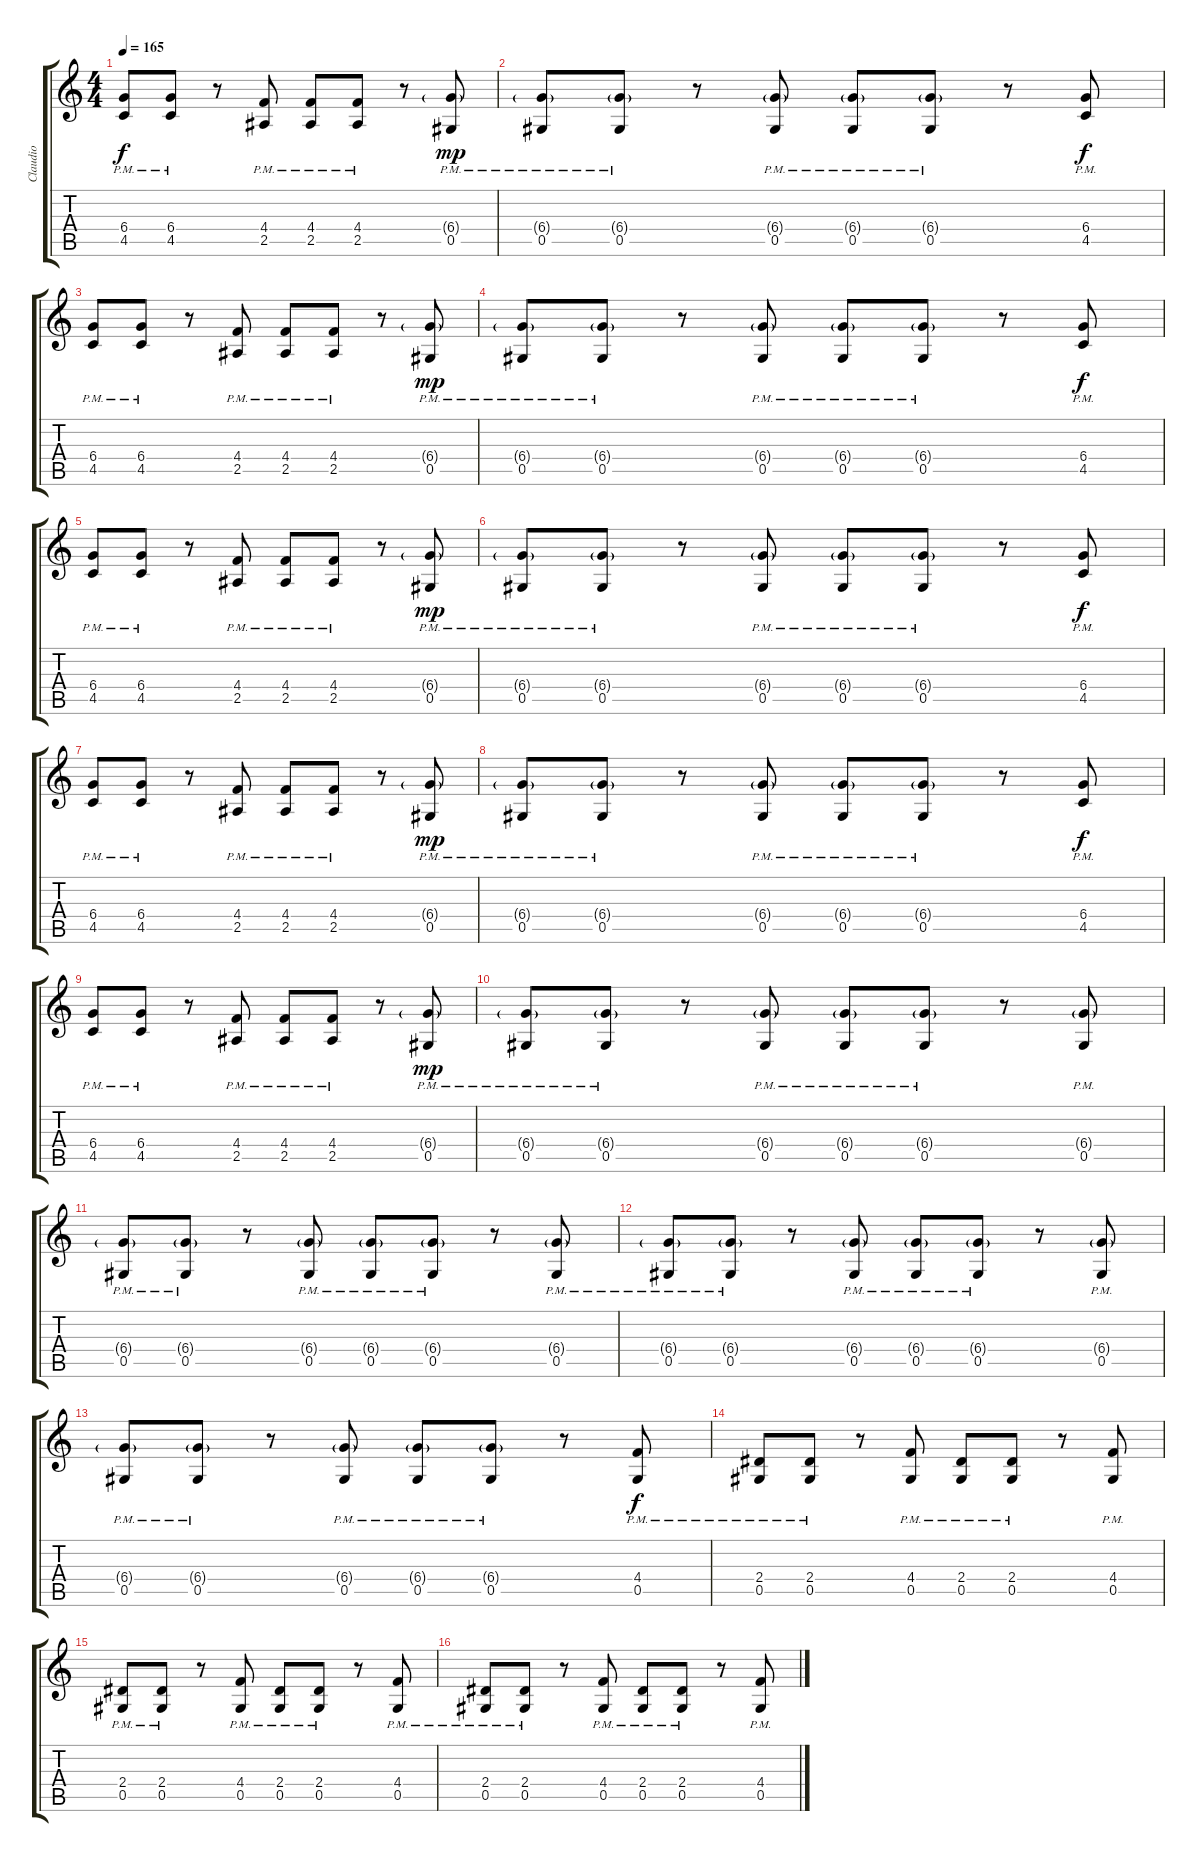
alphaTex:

\track ("Claudio" "Claudio") {instrument overdrivenguitar}
\staff {score tabs}
\tuning (Eb4 Bb3 Gb3 Db3 Ab2 Eb2) {hide}
\ts (4 4)
\tempo 165
\clef g2
\ks c
(6.4{pm} 4.5{pm}).8{dy f} (6.4{pm} 4.5{pm}).8 r.8 (4.4{pm} 2.5{pm}).8 (4.4{pm} 2.5{pm}).8 (4.4{pm} 2.5{pm}).8 r.8 (6.4{g pm} 0.5{pm}).8{dy mp} |
(6.4{g pm} 0.5{pm}).8 (6.4{g pm} 0.5{pm}).8 r.8 (6.4{g pm} 0.5{pm}).8 (6.4{g pm} 0.5{pm}).8 (6.4{g pm} 0.5{pm}).8 r.8 (6.4{pm} 4.5{pm}).8{dy f} |
(6.4{pm} 4.5{pm}).8 (6.4{pm} 4.5{pm}).8 r.8 (4.4{pm} 2.5{pm}).8 (4.4{pm} 2.5{pm}).8 (4.4{pm} 2.5{pm}).8 r.8 (6.4{g pm} 0.5{pm}).8{dy mp} |
(6.4{g pm} 0.5{pm}).8 (6.4{g pm} 0.5{pm}).8 r.8 (6.4{g pm} 0.5{pm}).8 (6.4{g pm} 0.5{pm}).8 (6.4{g pm} 0.5{pm}).8 r.8 (6.4{pm} 4.5{pm}).8{dy f} |
(6.4{pm} 4.5{pm}).8 (6.4{pm} 4.5{pm}).8 r.8 (4.4{pm} 2.5{pm}).8 (4.4{pm} 2.5{pm}).8 (4.4{pm} 2.5{pm}).8 r.8 (6.4{g pm} 0.5{pm}).8{dy mp} |
(6.4{g pm} 0.5{pm}).8 (6.4{g pm} 0.5{pm}).8 r.8 (6.4{g pm} 0.5{pm}).8 (6.4{g pm} 0.5{pm}).8 (6.4{g pm} 0.5{pm}).8 r.8 (6.4{pm} 4.5{pm}).8{dy f} |
(6.4{pm} 4.5{pm}).8 (6.4{pm} 4.5{pm}).8 r.8 (4.4{pm} 2.5{pm}).8 (4.4{pm} 2.5{pm}).8 (4.4{pm} 2.5{pm}).8 r.8 (6.4{g pm} 0.5{pm}).8{dy mp} |
(6.4{g pm} 0.5{pm}).8 (6.4{g pm} 0.5{pm}).8 r.8 (6.4{g pm} 0.5{pm}).8 (6.4{g pm} 0.5{pm}).8 (6.4{g pm} 0.5{pm}).8 r.8 (6.4{pm} 4.5{pm}).8{dy f} |
(6.4{pm} 4.5{pm}).8 (6.4{pm} 4.5{pm}).8 r.8 (4.4{pm} 2.5{pm}).8 (4.4{pm} 2.5{pm}).8 (4.4{pm} 2.5{pm}).8 r.8 (6.4{g pm} 0.5{pm}).8{dy mp} |
(6.4{g pm} 0.5{pm}).8 (6.4{g pm} 0.5{pm}).8 r.8 (6.4{g pm} 0.5{pm}).8 (6.4{g pm} 0.5{pm}).8 (6.4{g pm} 0.5{pm}).8 r.8 (6.4{g pm} 0.5{pm}).8 |
(6.4{g pm} 0.5{pm}).8 (6.4{g pm} 0.5{pm}).8 r.8 (6.4{g pm} 0.5{pm}).8 (6.4{g pm} 0.5{pm}).8 (6.4{g pm} 0.5{pm}).8 r.8 (6.4{g pm} 0.5{pm}).8 |
(6.4{g pm} 0.5{pm}).8 (6.4{g pm} 0.5{pm}).8 r.8 (6.4{g pm} 0.5{pm}).8 (6.4{g pm} 0.5{pm}).8 (6.4{g pm} 0.5{pm}).8 r.8 (6.4{g pm} 0.5{pm}).8 |
(6.4{g pm} 0.5{pm}).8 (6.4{g pm} 0.5{pm}).8 r.8 (6.4{g pm} 0.5{pm}).8 (6.4{g pm} 0.5{pm}).8 (6.4{g pm} 0.5{pm}).8 r.8 (4.4{pm} 0.5{pm}).8{dy f} |
(2.4{pm} 0.5{pm}).8 (2.4{pm} 0.5{pm}).8 r.8 (4.4{pm} 0.5{pm}).8 (2.4{pm} 0.5{pm}).8 (2.4{pm} 0.5{pm}).8 r.8 (4.4{pm} 0.5{pm}).8 |
(2.4{pm} 0.5{pm}).8 (2.4{pm} 0.5{pm}).8 r.8 (4.4{pm} 0.5{pm}).8 (2.4{pm} 0.5{pm}).8 (2.4{pm} 0.5{pm}).8 r.8 (4.4{pm} 0.5{pm}).8 |
(2.4{pm} 0.5{pm}).8 (2.4{pm} 0.5{pm}).8 r.8 (4.4{pm} 0.5{pm}).8 (2.4{pm} 0.5{pm}).8 (2.4{pm} 0.5{pm}).8 r.8 (4.4{pm} 0.5{pm}).8
